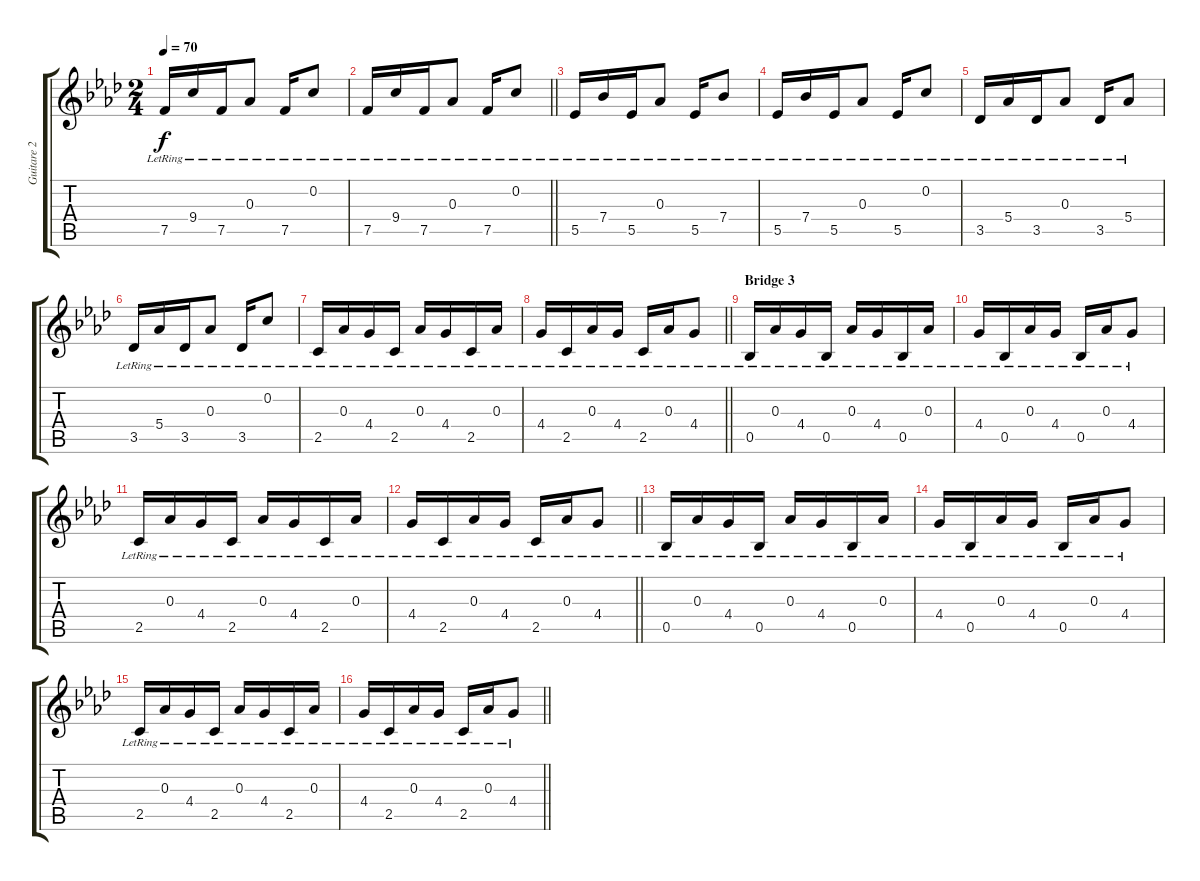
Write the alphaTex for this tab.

\track ("Guitare 2" "Guitare 2") {instrument acousticguitarsteel}
\staff {score tabs}
\tuning (F4 C4 Ab3 Eb3 Bb2 F2) {hide}
\ts (2 4)
\tempo 70
\clef g2
\ks fminor
7.5{lr}.16{dy f} 9.4{lr}.16 7.5{lr}.16 0.3{lr}.8 7.5{lr}.16 0.2{lr}.8 |
\barLineRight lightlight
7.5{lr}.16 9.4{lr}.16 7.5{lr}.16 0.3{lr}.8 7.5{lr}.16 0.2{lr}.8 |
5.5{lr}.16 7.4{lr}.16 5.5{lr}.16 0.3{lr}.8 5.5{lr}.16 7.4{lr}.8 |
5.5{lr}.16 7.4{lr}.16 5.5{lr}.16 0.3{lr}.8 5.5{lr}.16 0.2{lr}.8 |
3.5{lr}.16 5.4{lr}.16 3.5{lr}.16 0.3{lr}.8 3.5{lr}.16 5.4{lr}.8 |
3.5{lr}.16 5.4{lr}.16 3.5{lr}.16 0.3{lr}.8 3.5{lr}.16 0.2{lr}.8 |
2.5{lr}.16 0.3{lr}.16 4.4{lr}.16 2.5{lr}.16 0.3{lr}.16 4.4{lr}.16 2.5{lr}.16 0.3{lr}.16 |
\barLineRight lightlight
4.4{lr}.16 2.5{lr}.16 0.3{lr}.16 4.4{lr}.16 2.5{lr}.16 0.3{lr}.16 4.4{lr}.8 |
\section ("" "Bridge 3")
0.5{lr}.16{volume 16} 0.3{lr}.16 4.4{lr}.16 0.5{lr}.16 0.3{lr}.16 4.4{lr}.16 0.5{lr}.16 0.3{lr}.16 |
4.4{lr}.16 0.5{lr}.16 0.3{lr}.16 4.4{lr}.16 0.5{lr}.16 0.3{lr}.16 4.4{lr}.8 |
2.5{lr}.16 0.3{lr}.16 4.4{lr}.16 2.5{lr}.16 0.3{lr}.16 4.4{lr}.16 2.5{lr}.16 0.3{lr}.16 |
\barLineRight lightlight
4.4{lr}.16 2.5{lr}.16 0.3{lr}.16 4.4{lr}.16 2.5{lr}.16 0.3{lr}.16 4.4{lr}.8 |
0.5{lr}.16 0.3{lr}.16 4.4{lr}.16 0.5{lr}.16 0.3{lr}.16 4.4{lr}.16 0.5{lr}.16 0.3{lr}.16 |
4.4{lr}.16 0.5{lr}.16 0.3{lr}.16 4.4{lr}.16 0.5{lr}.16 0.3{lr}.16 4.4{lr}.8 |
2.5{lr}.16 0.3{lr}.16 4.4{lr}.16 2.5{lr}.16 0.3{lr}.16 4.4{lr}.16 2.5{lr}.16 0.3{lr}.16 |
\barLineRight lightlight
4.4{lr}.16 2.5{lr}.16 0.3{lr}.16 4.4{lr}.16 2.5{lr}.16 0.3{lr}.16 4.4{lr}.8
